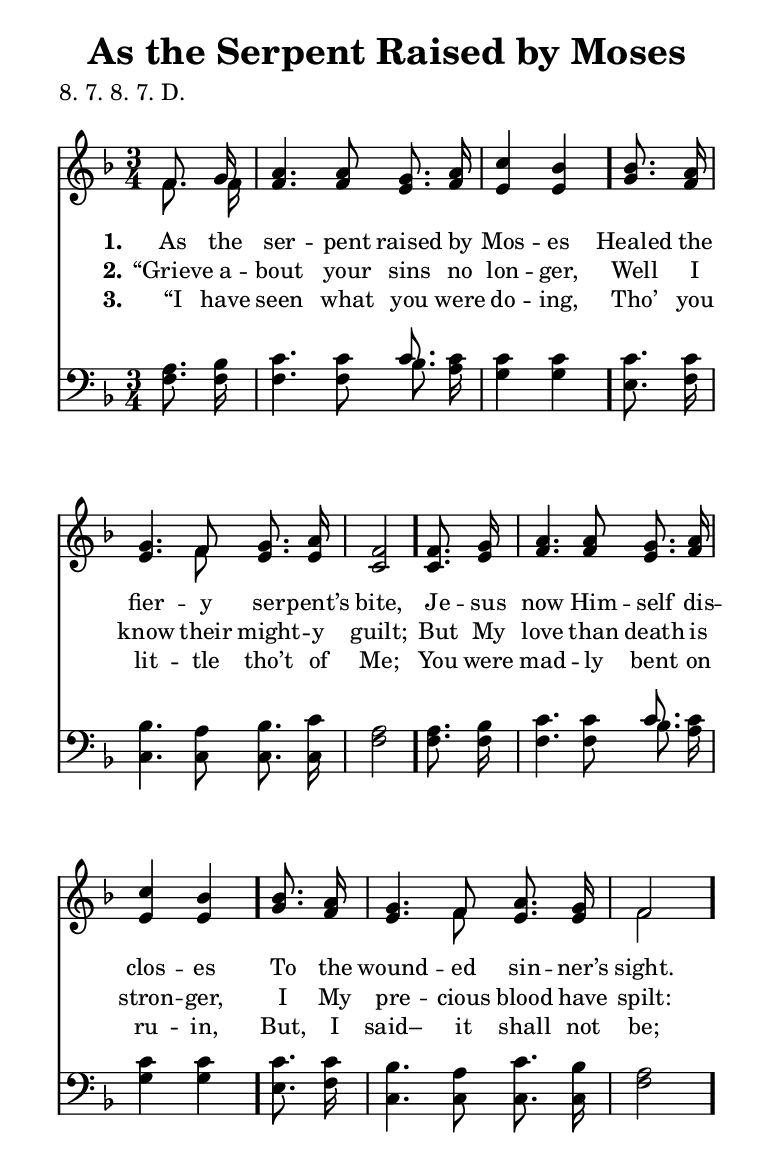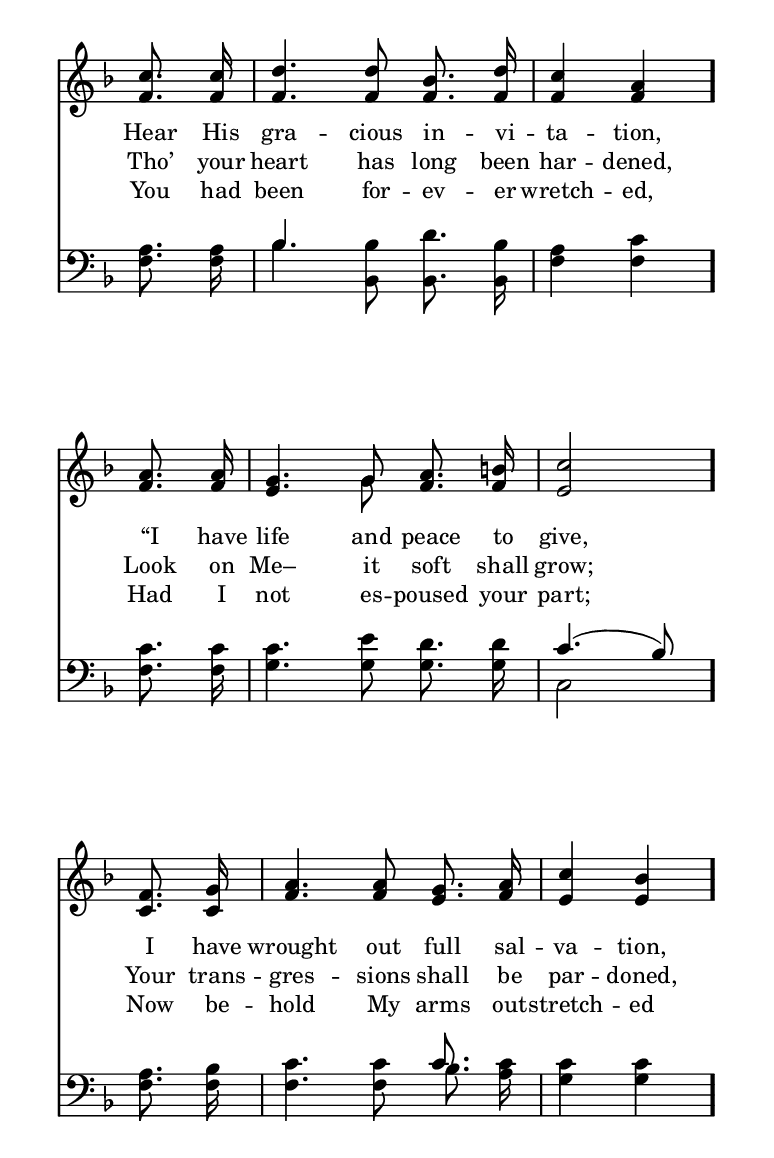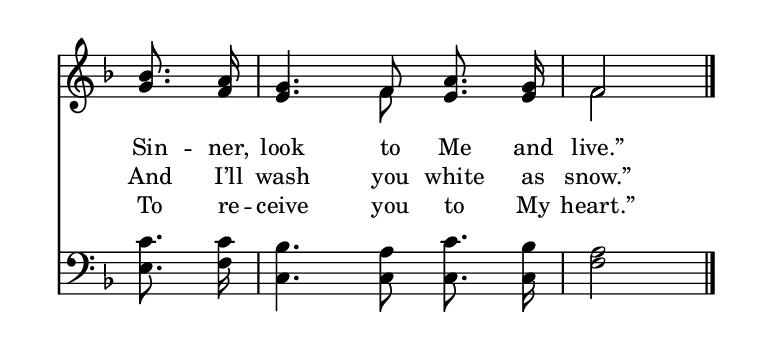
\include "common/global.ily"
\paper {
  \include "common/paper.ily"
}

\header{
  %gospel
  hymnnumber = "2"
  title = "As the Serpent Raised by Moses"
  tunename = "Take the World but Give Me Jesus"
  meter = "8. 7. 8. 7. D."
  poet = ""
  composer = ""
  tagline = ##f
}

pattern = { f8. g16 | a4. a8 g8. a16 | c4 bes bes8. a16 | g4. f8 g8. a16 | f2 }

global = {
  \include "common/overrides.ily"
  \autoBeamOff
  \override Staff.TimeSignature.style = #'numbered \time 3/4
  \once \override Score.MetronomeMark.transparent = ##t
  \tempo 4 = 70
  \key f \major
  \partial 4
}

notesSoprano = {
\global
\relative a' {

  \changePitch \pattern { f g | a a g a | c bes bes a | g f g a | f }
  \changePitch \pattern { f g | a a g a | c bes bes a | g f a g | f }
  \changePitch \pattern { c' c | d d bes d | c a a a | g g a b | c }
  \changePitch \pattern { f, g | a a g a | c bes bes a | g f a g | f }

  \bar "|."

}
}

notesAlto = {
\global
\relative e' {

  \changePitch \pattern { f f | f f e f | e e g f | e f e e | c }
  \changePitch \pattern { c e | f f e f | e e g f | e f e e | f }
  \changePitch \pattern { f f | f f f f | f f f f | e g f f | e }
  \changePitch \pattern { c c | f f e f | e e g f | e f e e | f }

}
}

notesTenor = {
\global
\relative a {

  \changePitch \pattern { a bes | c c c c | c c c c | bes a bes c | a }
  \changePitch \pattern { a bes | c c c c | c c c c | bes a c bes | a }
  \changePitch \pattern { a a | bes bes d bes | a c c c | c e d d | s \insert { c4.( bes8) } } % slur
  \changePitch \pattern { a bes | c c c c | c c c c | bes a c bes | a }

}
}

notesBass = {
\global
\relative a {

  \changePitch \pattern { f f | f f bes a | g g e f | c c c c | f }
  \changePitch \pattern { f f | f f bes a | g g e f | c c c c | f }
  \changePitch \pattern { f f | bes bes, bes bes | f' f f f | g g g g | c, }
  \changePitch \pattern { f f | f f bes a | g g e f | c c c c | f }

}
}

wordsA = \lyricmode {
\set stanza = "1."

  As the ser -- pent raised by Mos -- es \bar "."
  Healed the fier -- y ser -- pent’s bite, \bar "."
  Je -- sus now Him -- self dis -- clos -- es \bar "."
  To the wound -- ed sin -- ner’s sight. \bar "."
  Hear His gra -- cious in -- vi -- ta -- tion, \bar "."
  “I have life and peace to give, \bar "."
  I have wrought out full sal -- va -- tion, \bar "."
  Sin -- ner, look to Me and live.” \bar "."
}

wordsB = \lyricmode {
\set stanza = "2."

  “Grieve a -- bout your sins no lon -- ger,
  Well I know their might -- y guilt;
  But My love than death is stron -- ger,
  I My pre -- cious blood have spilt:
  Tho’ your heart has long been har -- dened,
  Look on Me– it soft shall grow;
  Your trans -- gres -- sions shall be par -- doned,
  And I’ll wash you white as snow.”
}

wordsC = \lyricmode {
\set stanza = "3."

  “I have seen what you were do -- ing,
  Tho’ you lit -- tle tho’t of Me;
  You were mad -- ly bent on ru -- in,
  But, I said– it shall not be;
  You had been for -- ev -- er wretch -- ed,
  Had I not es -- poused your part;
  Now be -- hold My arms out -- stretch -- ed
  To re -- ceive you to My heart.”
}


\score {
  \context ChoirStaff <<
    \context Staff = upper <<
      \set Staff.autoBeaming = ##f
      \set ChoirStaff.systemStartDelimiter = #'SystemStartBar
      \set ChoirStaff.printPartCombineTexts = ##f
      \partcombine #'(2 . 9) \notesSoprano \notesAlto
      \context NullVoice = sopranos { \voiceOne << \notesSoprano >> }
      \context Lyrics = one   \lyricsto sopranos \wordsA
      \context Lyrics = two   \lyricsto sopranos \wordsB
      \context Lyrics = three \lyricsto sopranos \wordsC
    >>
    \context Staff = men <<
      \set Staff.autoBeaming = ##f
      \clef bass
      \partcombine #'(2 . 9) \notesTenor \notesBass
    >>
  >>
  \layout {
    \include "common/layout.ily"
  }
  \midi{
    \include "common/midi.ily"
  }
}

\version "2.19.49"  % necessary for upgrading to future LilyPond versions.

